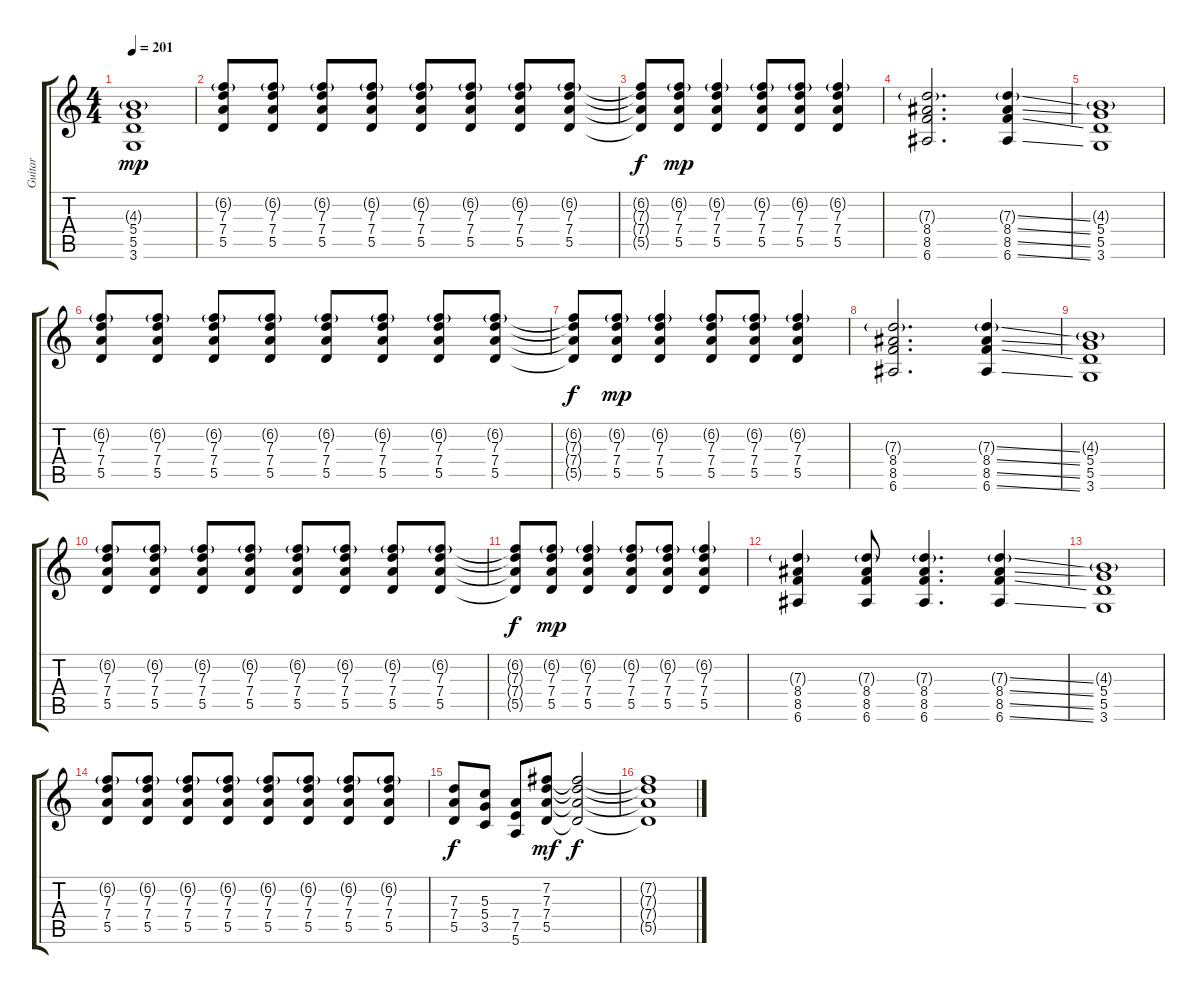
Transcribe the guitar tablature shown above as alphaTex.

\track ("Guitar" "Guitar") {instrument distortionguitar}
\staff {score tabs}
\tuning (E4 B3 G3 D3 A2 E2) {hide}
\ts (4 4)
\tempo 201
\clef g2
\ks c
(4.3{g} 5.4 5.5 3.6).1{dy mp} |
(6.2{g} 7.3 7.4 5.5).8 (6.2{g} 7.3 7.4 5.5).8 (6.2{g} 7.3 7.4 5.5).8 (6.2{g} 7.3 7.4 5.5).8 (6.2{g} 7.3 7.4 5.5).8 (6.2{g} 7.3 7.4 5.5).8 (6.2{g} 7.3 7.4 5.5).8 (6.2{g} 7.3 7.4 5.5).8 |
(6.2{t} 7.3{t} 7.4{t} 5.5{t}).8{dy f} (6.2{g} 7.3 7.4 5.5).8{dy mp} (6.2{g} 7.3 7.4 5.5).4 (6.2{g} 7.3 7.4 5.5).8 (6.2{g} 7.3 7.4 5.5).8 (6.2{g} 7.3 7.4 5.5).4 |
(7.3{g} 8.4 8.5 6.6).2{d} (7.3{ss g} 8.4{ss} 8.5{ss} 6.6{ss}).4 |
(4.3{g} 5.4 5.5 3.6).1 |
(6.2{g} 7.3 7.4 5.5).8 (6.2{g} 7.3 7.4 5.5).8 (6.2{g} 7.3 7.4 5.5).8 (6.2{g} 7.3 7.4 5.5).8 (6.2{g} 7.3 7.4 5.5).8 (6.2{g} 7.3 7.4 5.5).8 (6.2{g} 7.3 7.4 5.5).8 (6.2{g} 7.3 7.4 5.5).8 |
(6.2{t} 7.3{t} 7.4{t} 5.5{t}).8{dy f} (6.2{g} 7.3 7.4 5.5).8{dy mp} (6.2{g} 7.3 7.4 5.5).4 (6.2{g} 7.3 7.4 5.5).8 (6.2{g} 7.3 7.4 5.5).8 (6.2{g} 7.3 7.4 5.5).4 |
(7.3{g} 8.4 8.5 6.6).2{d} (7.3{ss g} 8.4{ss} 8.5{ss} 6.6{ss}).4 |
(4.3{g} 5.4 5.5 3.6).1 |
(6.2{g} 7.3 7.4 5.5).8 (6.2{g} 7.3 7.4 5.5).8 (6.2{g} 7.3 7.4 5.5).8 (6.2{g} 7.3 7.4 5.5).8 (6.2{g} 7.3 7.4 5.5).8 (6.2{g} 7.3 7.4 5.5).8 (6.2{g} 7.3 7.4 5.5).8 (6.2{g} 7.3 7.4 5.5).8 |
(6.2{t} 7.3{t} 7.4{t} 5.5{t}).8{dy f} (6.2{g} 7.3 7.4 5.5).8{dy mp} (6.2{g} 7.3 7.4 5.5).4 (6.2{g} 7.3 7.4 5.5).8 (6.2{g} 7.3 7.4 5.5).8 (6.2{g} 7.3 7.4 5.5).4 |
(7.3{g} 8.4 8.5 6.6).4 (7.3{g} 8.4 8.5 6.6).8 (7.3{g} 8.4 8.5 6.6).4{d} (7.3{ss g} 8.4{ss} 8.5{ss} 6.6{ss}).4 |
(4.3{g} 5.4 5.5 3.6).1 |
(6.2{g} 7.3 7.4 5.5).8 (6.2{g} 7.3 7.4 5.5).8 (6.2{g} 7.3 7.4 5.5).8 (6.2{g} 7.3 7.4 5.5).8 (6.2{g} 7.3 7.4 5.5).8 (6.2{g} 7.3 7.4 5.5).8 (6.2{g} 7.3 7.4 5.5).8 (6.2{g} 7.3 7.4 5.5).8 |
(7.3 7.4 5.5).8{dy f} (5.3 5.4 3.5).8 (7.4 7.5 5.6).8 (7.2 7.3 7.4 5.5).8{dy mf} (7.2{t} 7.3{t} 7.4{t} 5.5{t}).2{dy f} |
(7.2{t} 7.3{t} 7.4{t} 5.5{t}).1
